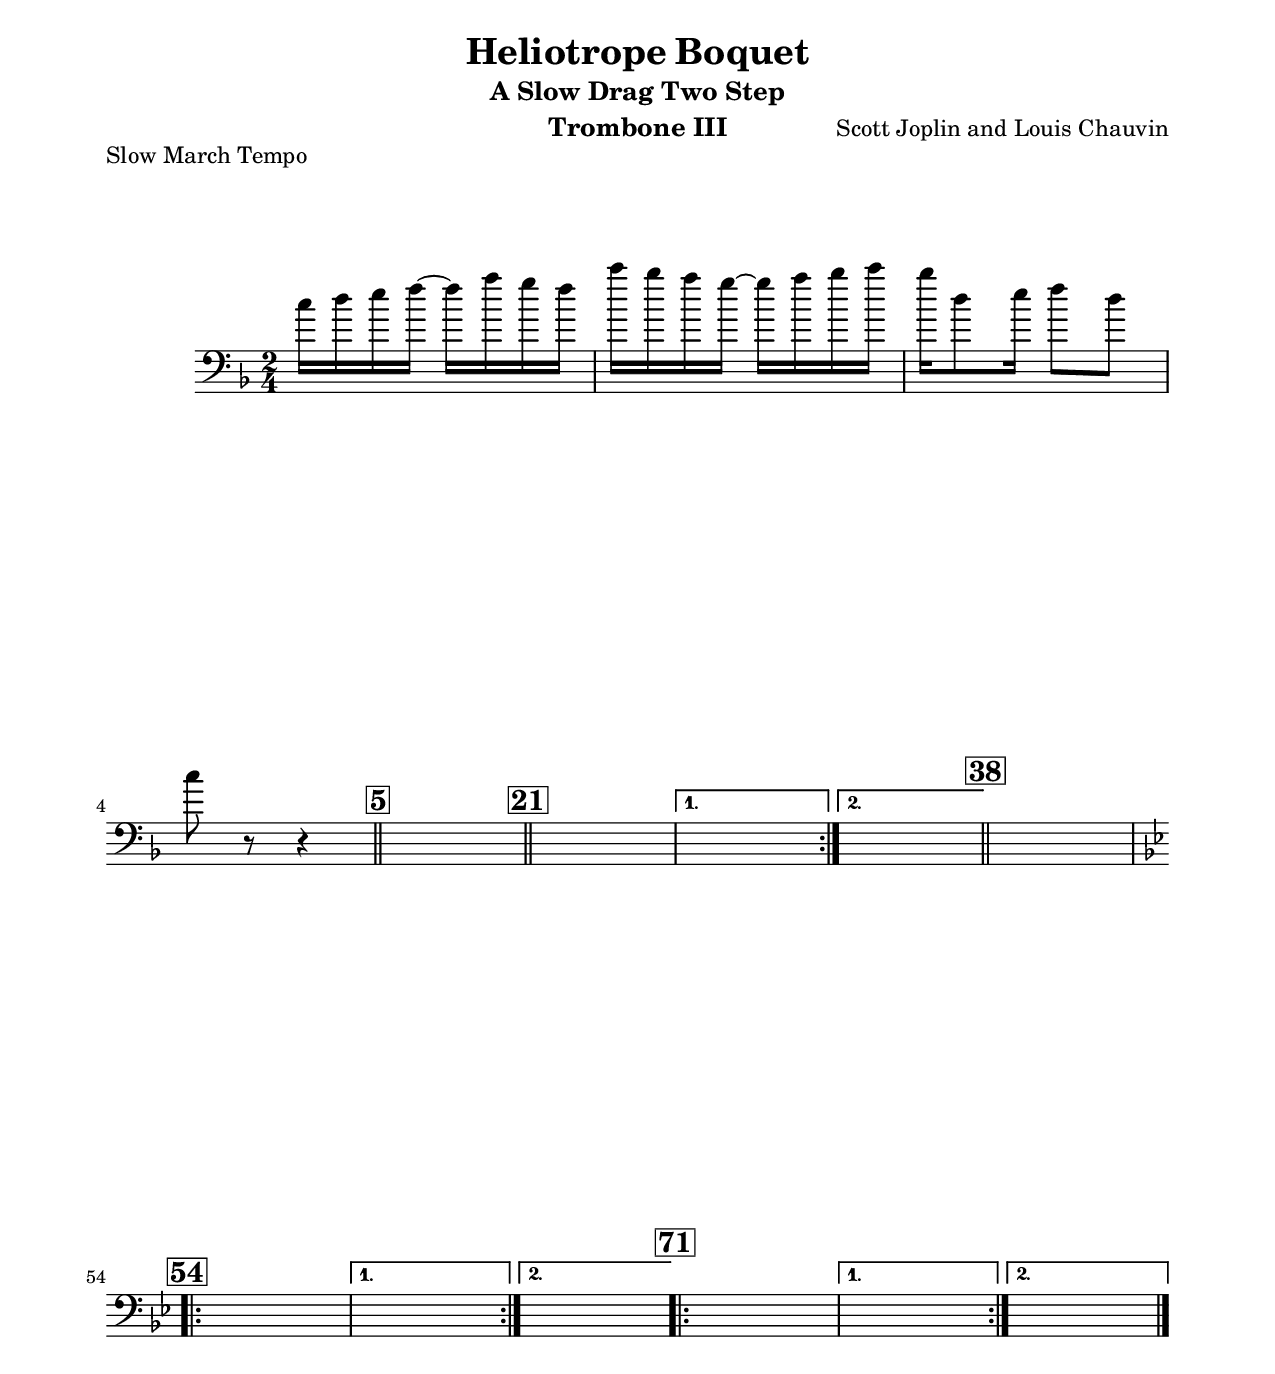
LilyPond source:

\version "2.22.2"

\include "config.lyi"
\include "defs.lyi"
\version "2.22.2"

\include "config.lyi"
\include "defs.lyi"

tromboneThreeDynamics =
{
  s2*4 |
  % 5
  s2*16 |

  \repeat volta 2
  {
    % 21
    s2*15 |
  }
  \alternative
  {
    {
      s2 |
    }
    {
      s2 |
    }
  }

  % 38
  s2*16 |

  \repeat volta 2
  {
    % 54
    s2*15 |
  }
  \alternative
  {
    {
      s2 |
    }
    {
      s2 |
    }
  }

  \repeat volta 2
  {
    % 71
    s2*15 |
  }
  \alternative
  {
    {
      s2 |
    }
    {
      s2 |
    }
  }
}


tromboneThreeCues =
{
  \time 2/4
  \clef bass
  \key g \major

  s2*53 |

  \key c \major
  s2*34 |
}


tromboneThreeNotCues =
{
  \time 2/4
  \clef bass
  \key g \major

  s2*53 |

  \key c \major
  s2*34 |
}


tromboneThreeNotes =
{
  d16 e fis g~g b a g |
  d'16 c b a~a b c d |
  c16 e,8 fis16 g8 e |
  d8 r r4 |

  % 5
  s2*16 |

  \repeat volta 2
  {
    % 21
    s2*15 |
  }
  \alternative
  {
    {
      s2 |
    }
    {
      s2 |
    }
  }

  % 38
  s2*16 |

  \repeat volta 2
  {
    % 54
    s2*15 |
  }
  \alternative
  {
    {
      s2 |
    }
    {
      s2 |
    }
  }

  \repeat volta 2
  {
    % 71
    s2*15 |
  }
  \alternative
  {
    {
      s2 |
    }
    {
      s2 |
    }
  }
}

tromboneThreeScore = \transpose c \concertKey \relative c' { << \tromboneThreeNotes \tromboneThreeNotCues \tromboneThreeDynamics >> }
tromboneThreePart  = \transpose c \concertKey \relative c' { << \tromboneThreeNotes \tromboneThreeCues    \tromboneThreeDynamics >> }


instrument = "Trombone III"

notes = \tromboneThreePart

\include "part.lyi"
